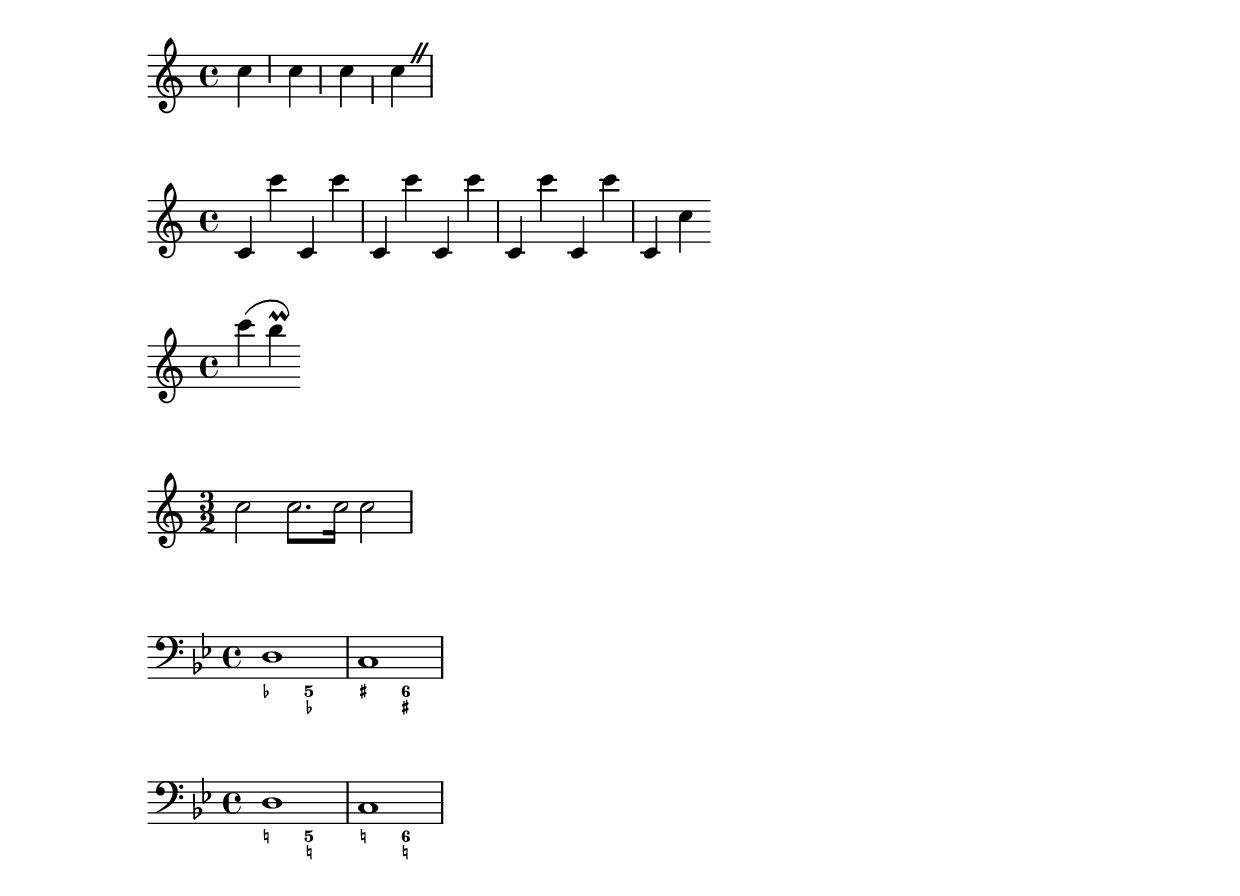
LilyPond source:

\version "2.15.20"
\include "baroque.ily"

{
  c'' \cesure c'' \cesureCenter c'' \cesureDown c'' \cesureInstr
}

{
  c'\tr c'''\tr
  c'\arcTrill c'''\arcTrill
  c'\arcDot c'''\arcDot
  c'\dotDot c'''\dotDot
  c'\dotPrall c'''\dotPrall
  c'\dotDoublePrallDoublePrall c'''\dotDoublePrallDoublePrall
  c'\doublePrall c''\doublePrall
}

{
  \slurPrall c'''( b'')
}

{
  \time 3/2
  \whiteNoteHeadsOn
  c''2 c''8.*2 c''16*2 c''2
}

#(ly:set-option 'ancient-style #t)
<<
  \new Staff { \clef "bass" \key g \minor d1 c }
  \new FiguredBass \figuremode {
    \naturalFig <_->2 \naturalFig <5 _->
    \naturalFig <_+> \naturalFig <6 _+>
  }
>>
#(ly:set-option 'ancient-style #f)
<<
  \new Staff { \clef "bass" \key g \minor d1 c }
  \new FiguredBass \figuremode {
    \naturalFig <_->2 \naturalFig <5 _->
    \naturalFig <_+> \naturalFig <6 _+>
  }
>>
